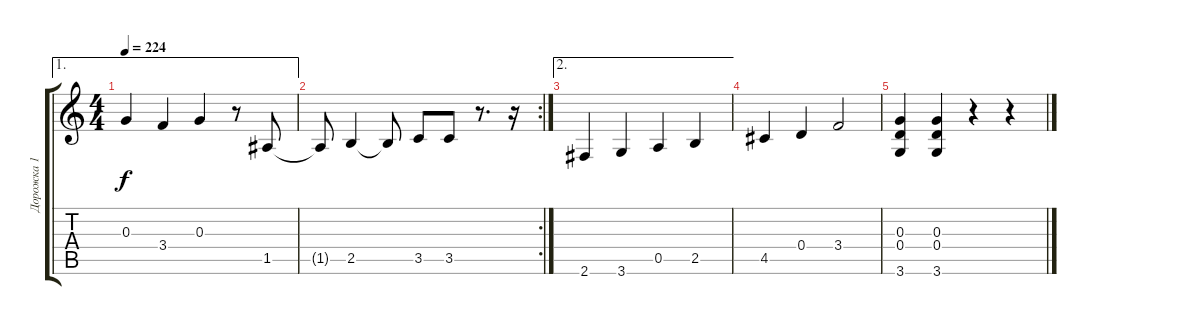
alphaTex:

\track ("Дорожка 1" "Дорожка 1") {instrument distortionguitar}
\staff {score tabs}
\tuning (E4 B3 G3 D3 A2 E2) {hide}
\ae 1
\ts (4 4)
\tempo 224
\clef g2
\ks c
0.3.4{dy f} 3.4.4 0.3.4 r.8 1.5.8 |
\rc 2
1.5{t}.8 2.5.4 2.5{t}.8 3.5.8 3.5.8 r.8{d} r.16 |
\ae 2
2.6.4 3.6.4 0.5.4 2.5.4 |
4.5.4 0.4.4 3.4.2 |
(0.3 0.4 3.6).4 (0.3 0.4 3.6).4 r.4 r.4
